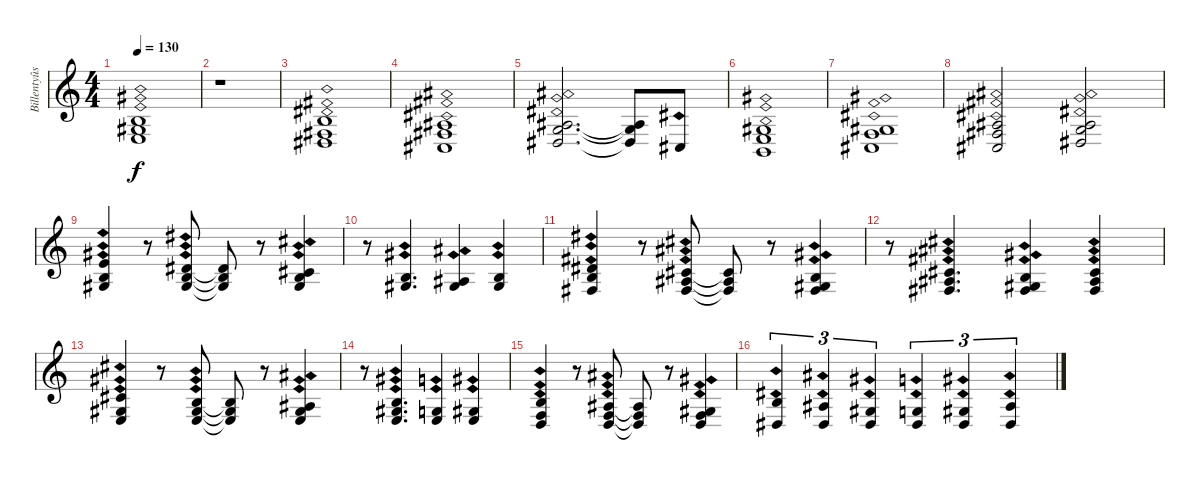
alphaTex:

\track ("Billentyûs 1 (Mats Olausson)" "Billentyûs") {instrument drawbarorgan}
\staff {score}
\tuning (E4 B3 G3 D3 A2 E2) {hide}
\ts (4 4)
\tempo 130
\clef g2
\ks c
(0.2{ph 12} 1.3{ph 12} 2.4{ph 12}).1{dy f} |
r.1 |
(4.3{ph 12} 4.4{ph 12} 6.5{ph 12}).1 |
(3.3{ph 12} 4.4{ph 12} 4.5{ph 12}).1 |
(3.3{ph 12} 5.4{ph 12} 6.5{ph 12}).2{d} (3.3{t} 5.4{t} 6.5{t}).8 4.5{ph 12}.8 |
(1.3{ph 12} 2.4{ph 12} 2.5{ph 12}).1 |
(1.3{ph 12} 3.4{ph 12} 4.5{ph 12}).1 |
(3.3{ph 12} 4.4{ph 12} 4.5{ph 12}).2 (3.3{ph 12} 5.4{ph 12} 6.5{ph 12}).2 |
(0.1{ph 12} 0.2{ph 12} 1.3{ph 12}).4 r.8 (4.2{ph 12} 4.3{ph 12} 6.4{ph 12}).8 (4.2{t} 4.3{t} 6.4{t}).8 r.8 (2.2{ph 12} 4.3{ph 12} 6.4{ph 12}).4 |
r.8 (0.2{ph 12} 1.3{ph 12}).4{d} (3.3{ph 12} 6.4{ph 12}).4 (0.2{ph 12} 1.3{ph 12}).4 |
(4.2{ph 12} 4.3{ph 12} 4.4{ph 12}).4 r.8 (2.2{ph 12} 3.3{ph 12} 4.4{ph 12}).8 (2.2{t} 3.3{t} 4.4{t}).8 r.8 (0.2{ph 12} 1.3{ph 12} 4.4{ph 12}).4 |
r.8 (2.2{ph 12} 3.3{ph 12} 4.4{ph 12}).4{d} (0.2{ph 12} 1.3{ph 12} 4.4{ph 12}).4 (2.2{ph 12} 3.3{ph 12} 4.4{ph 12}).4 |
(2.2{ph 12} 1.3{ph 12} 2.4{ph 12}).4 r.8 (0.2{ph 12} 1.3{ph 12} 2.4{ph 12}).8 (0.2{t} 1.3{t} 2.4{t}).8 r.8 (3.3{ph 12} 6.4{ph 12} 7.5{ph 12}).4 |
r.8 (0.2{ph 12} 1.3{ph 12} 2.4{ph 12}).4{d} (0.3{ph 12} 2.4{ph 12}).4 (1.3{ph 12} 2.4{ph 12}).4 |
(4.3{ph 12} 3.4{ph 12} 5.5{ph 12}).4 r.8 (3.3{ph 12} 3.4{ph 12} 5.5{ph 12}).8 (3.3{t} 3.4{t} 5.5{t}).8 r.8 (1.3{ph 12} 3.4{ph 12} 5.5{ph 12}).4 |
(4.3{ph 12} 1.4{ph 12}).4{tu (3 2)} (3.3{ph 12} 1.4{ph 12}).4{tu (3 2)} (1.3{ph 12} 1.4{ph 12}).4{tu (3 2)} (0.3{ph 12} 1.4{ph 12}).4{tu (3 2)} (1.3{ph 12} 1.4{ph 12}).4{tu (3 2)} (3.3{ph 12} 1.4{ph 12}).4{tu (3 2)}
